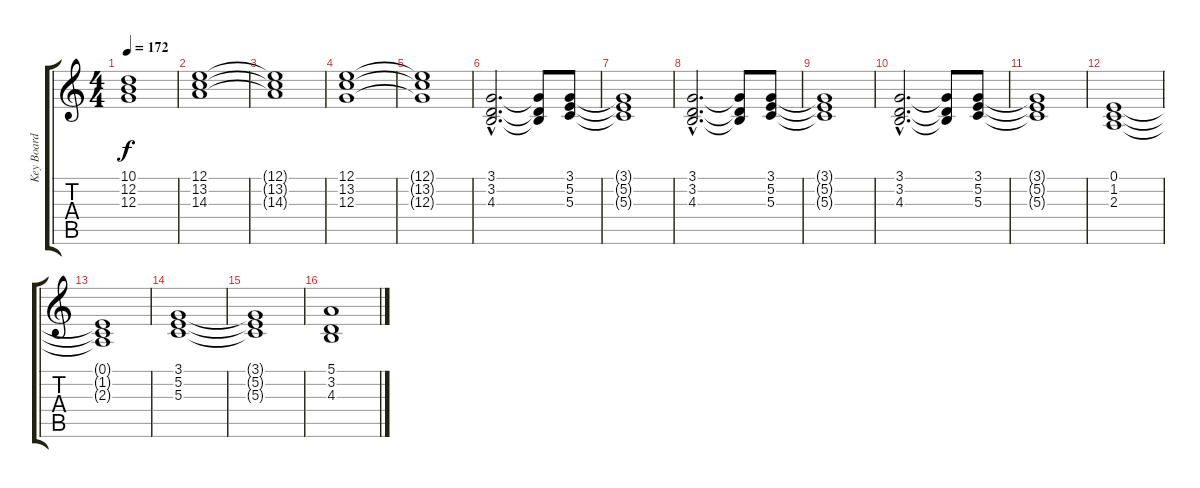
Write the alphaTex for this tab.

\track ("Key Board 1" "Key Board ") {instrument tremolostrings}
\staff {score tabs}
\tuning (E4 B3 G3 D3 A2 E2) {hide}
\ts (4 4)
\tempo 172
\clef g2
\ks c
(10.1 12.2 12.3).1{dy f} |
(12.1 13.2 14.3).1 |
(12.1{t} 13.2{t} 14.3{t}).1 |
(12.1 13.2 12.3).1 |
(12.1{t} 13.2{t} 12.3{t}).1 |
(3.1{hac} 3.2{hac} 4.3{hac}).2{d} (3.1{t} 3.2{t} 4.3{t}).8 (3.1 5.2 5.3).8 |
(3.1{t} 5.2{t} 5.3{t}).1 |
(3.1{hac} 3.2{hac} 4.3{hac}).2{d} (3.1{t} 3.2{t} 4.3{t}).8 (3.1 5.2 5.3).8 |
(3.1{t} 5.2{t} 5.3{t}).1 |
(3.1{hac} 3.2{hac} 4.3{hac}).2{d} (3.1{t} 3.2{t} 4.3{t}).8 (3.1 5.2 5.3).8 |
(3.1{t} 5.2{t} 5.3{t}).1 |
(0.1 1.2 2.3).1 |
(0.1{t} 1.2{t} 2.3{t}).1 |
(3.1 5.2 5.3).1 |
(3.1{t} 5.2{t} 5.3{t}).1 |
(5.1 3.2 4.3).1
